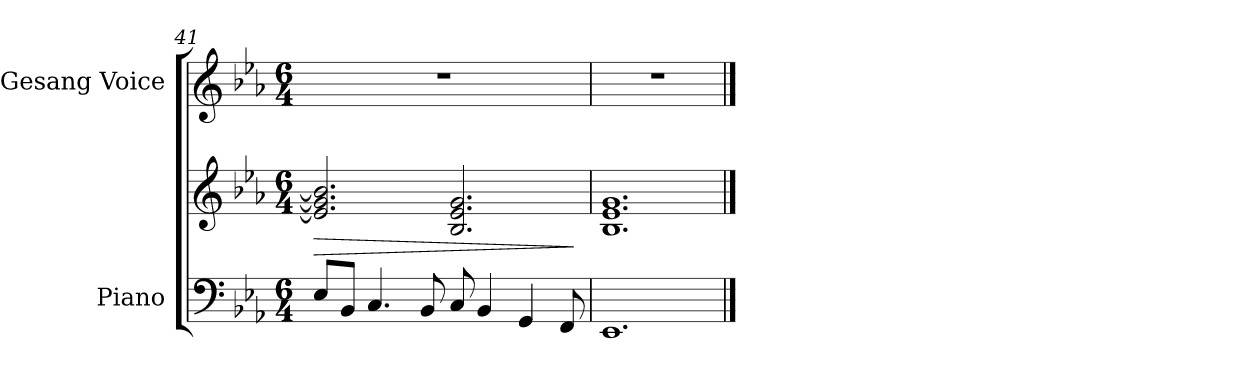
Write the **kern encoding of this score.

**kern	**kern	**dynam	**kern
*part2	*part2	*part2	*part1
*staff3	*staff2	*staff2/3	*staff1
*I"Piano	*	*	*I"Gesang Voice
*I'Pno	*	*	*
*clefF4	*clefG2	*	*clefG2
*k[b-e-a-]	*k[b-e-a-]	*	*k[b-e-a-]
*M6/4	*M6/4	*	*M6/4
=41	=41	=41	=41
!	!	!LO:HP:b	!
8E-/L	2.e-/] 2.g/] 2.b-/]	>	1.r
8BB-/J	.	.	.
4.C/	.	.	.
8BB-/	.	.	.
8C/	2.B-/ 2.e-/ 2.g/	.	.
4BB-/	.	.	.
4GG/	.	.	.
8FF/	.	.	.
.	.	]	.
!!LO:LB:g=z
=42	=42	=42	=42
1.EE-	1.B- 1.e- 1.g	.	1.r
==	==	==	==
*-	*-	*-	*-
